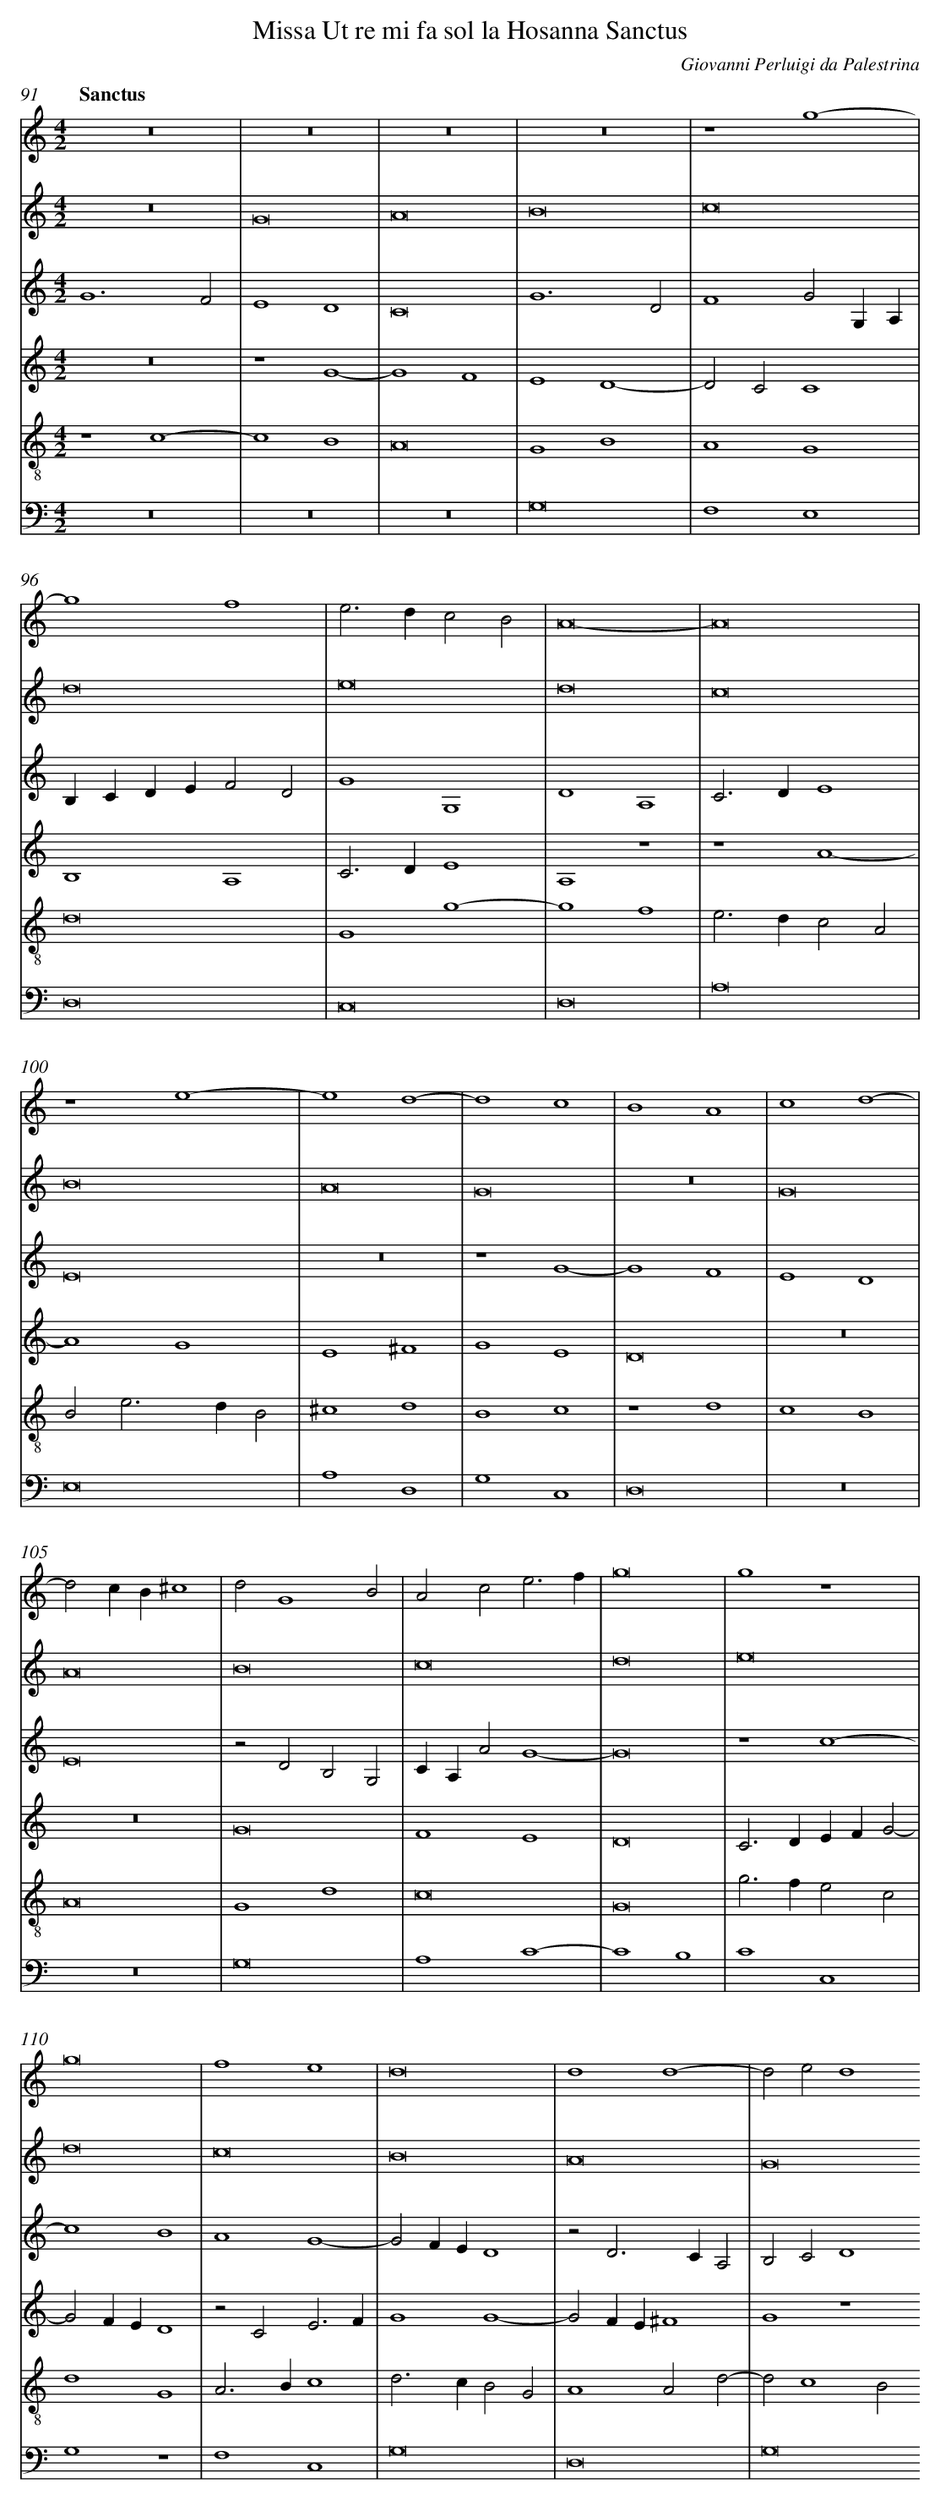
X:1
T: Missa Ut re mi fa sol la Hosanna Sanctus
C: Giovanni Perluigi da Palestrina
L: 1/4
M: 4/2
Q: "Sanctus"
V: 1 clef=treble
V: 2 clef=treble
V: 3 clef=treble
V: 4 clef=treble
V: 5 clef=treble-8
V: 6 clef=bass
K: C
[V:1] z8 |
[V:2] z8 |
[V:3] G6F2 |
[V:4] z8 |
[V:5] z4c4- |
[V:6] z8 |
[V:1] z8 |
[V:2] G8 |
[V:3] E4D4 |
[V:4] z4G4- |
[V:5] c4B4 |
[V:6] z8 |
[V:1] z8 |
[V:2] A8 |
[V:3] C8 |
[V:4] G4F4 |
[V:5] A8 |
[V:6] z8 |
[V:1] z8 |
[V:2] B8 |
[V:3] G6D2 |
[V:4] E4D4- |
[V:5] G4B4 |
[V:6] G,8 |
[V:1] z4g4- |
[V:2] c8 |
[V:3] F4G2G,A, |
[V:4] D2C2C4 |
[V:5] A4G4 |
[V:6] F,4E,4 |
[V:1] g4f4 |
[V:2] d8 |
[V:3] B,CDEF2D2 |
[V:4] B,4A,4 |
[V:5] d8 |
[V:6] D,8 |
[V:1] e2>d2c2B2 |
[V:2] e8 |
[V:3] G4G,4 |
[V:4] C2>D2E4 |
[V:5] G4g4- |
[V:6] C,8 |
[V:1] A8- |
[V:2] d8 |
[V:3] D4A,4 |
[V:4] A,4z4 |
[V:5] g4f4 |
[V:6] D,8 |
[V:1] A8 |
[V:2] c8 |
[V:3] C2>D2E4 |
[V:4] z4A4- |
[V:5] e2>d2c2A2 |
[V:6] A,8 |
[V:1] z4e4- |
[V:2] B8 |
[V:3] E8 |
[V:4] A4G4 |
[V:5] B2e2>d2B2 |
[V:6] E,8 |
[V:1] e4d4- |
[V:2] A8 |
[V:3] z8 |
[V:4] E4^F4 |
[V:5] ^c4d4 |
[V:6] A,4D,4 |
[V:1] d4c4 |
[V:2] G8 |
[V:3] z4G4- |
[V:4] G4E4 |
[V:5] B4c4 |
[V:6] G,4C,4 |
[V:1] B4A4 |
[V:2] z8 |
[V:3] G4F4 |
[V:4] D8 |
[V:5] z4d4 |
[V:6] D,8 |
[V:1] c4d4- |
[V:2] G8 |
[V:3] E4D4 |
[V:4] z8 |
[V:5] c4B4 |
[V:6] z8 |
[V:1] d2cB^c4 |
[V:2] A8 |
[V:3] E8 |
[V:4] z8 |
[V:5] A8 |
[V:6] z8 |
[V:1] d2G4B2 |
[V:2] B8 |
[V:3] z2D2B,2G,2 |
[V:4] G8 |
[V:5] G4d4 |
[V:6] G,8 |
[V:1] A2c2e3f |
[V:2] c8 |
[V:3] CA,A2G4- |
[V:4] F4E4 |
[V:5] c8 |
[V:6] A,4C4- |
[V:1] g8 |
[V:2] d8 |
[V:3] G8 |
[V:4] D8 |
[V:5] G8 |
[V:6] C4B,4 |
[V:1] g4z4 |
[V:2] e8 |
[V:3] z4c4- |
[V:4] C2>D2EFG2- |
[V:5] g2>f2e2c2 |
[V:6] C4C,4 |
[V:1] g8 |
[V:2] d8 |
[V:3] c4B4 |
[V:4] G2FED4 |
[V:5] d4G4 |
[V:6] G,4z4 |
[V:1] f4e4 |
[V:2] c8 |
[V:3] A4G4- |
[V:4] z2C2E3F |
[V:5] A2>B2c4 |
[V:6] F,4C,4 |
[V:1] d8 |
[V:2] B8 |
[V:3] G2FED4 |
[V:4] G4G4- |
[V:5] d2>c2B2G2 |
[V:6] G,8 |
[V:1] d4d4- |
[V:2] A8 |
[V:3] z2D2>C2A,2 |
[V:4] G2FE^F4 |
[V:5] A4A2d2- |
[V:6] D,8 |
[V:1] d2e2d4
[V:2] G8
[V:3] B,2C2D4
[V:4] G4z4
[V:5] d2c4B2
[V:6] G,8
